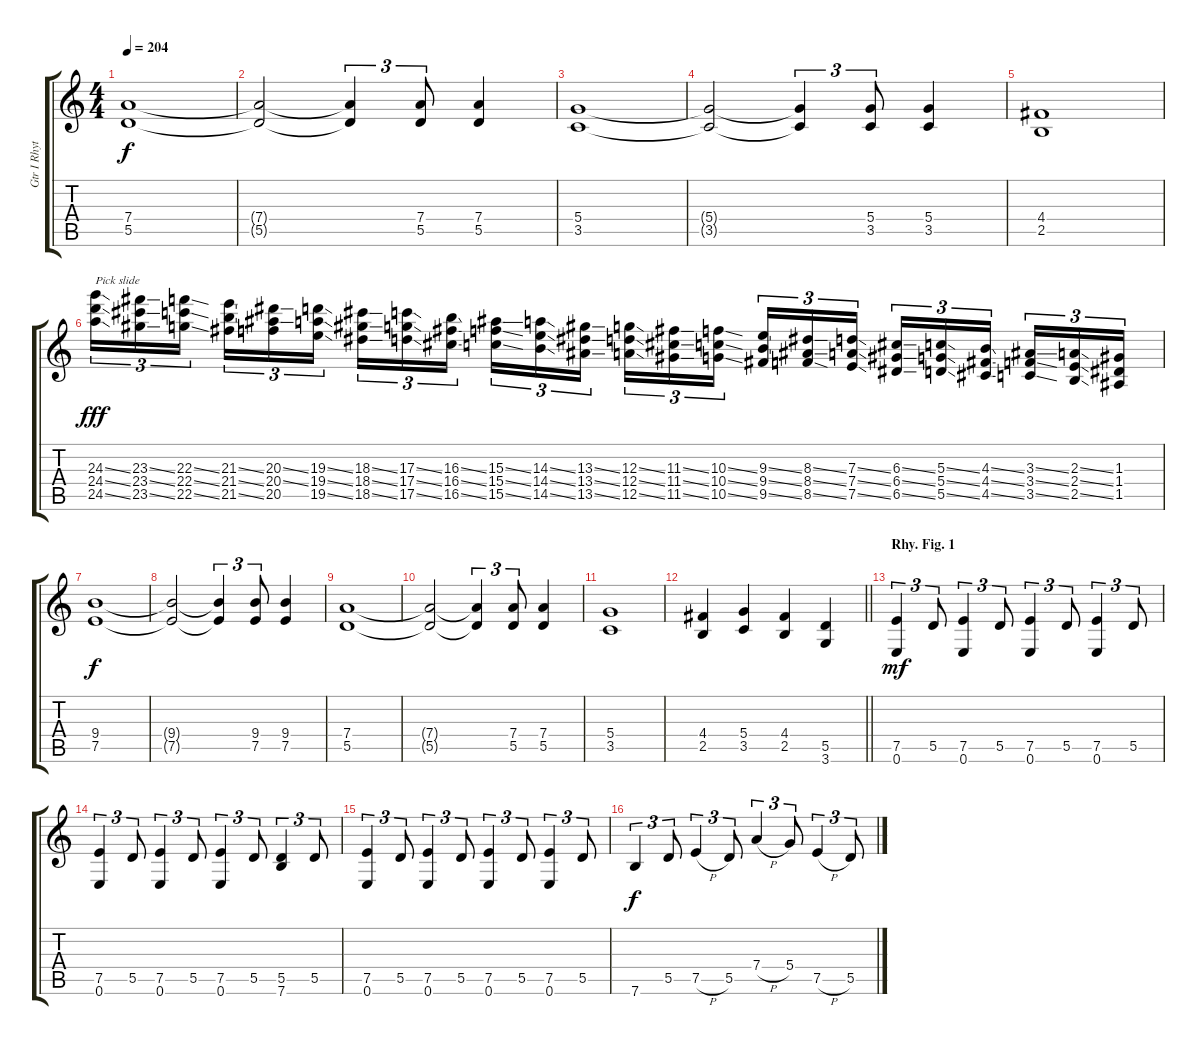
\track ("Gtr I Rhytm" "Gtr I Rhyt") {instrument overdrivenguitar}
\staff {score tabs}
\tuning (E4 B3 G3 D3 A2 E2) {hide}
\ts (4 4)
\tempo 204
\clef g2
\ks c
(7.4 5.5).1{dy f} |
(7.4{t} 5.5{t}).2 (7.4{t} 5.5{t}).4{tu (3 2)} (7.4 5.5).8{tu (3 2)} (7.4 5.5).4 |
(5.4 3.5).1 |
(5.4{t} 3.5{t}).2 (5.4{t} 3.5{t}).4{tu (3 2)} (5.4 3.5).8{tu (3 2)} (5.4 3.5).4 |
(4.4 2.5).1 |
(24.3{ss} 24.4{ss} 24.5{ss}).16{tu (3 2) txt "Pick slide" dy fff instrument guitarfretnoise} (23.3{ss} 23.4{ss} 23.5{ss}).16{tu (3 2)} (22.3{ss} 22.4{ss} 22.5{ss}).16{tu (3 2) beam splitsecondary} (21.3{ss} 21.4{ss} 21.5{ss}).16{tu (3 2)} (20.3{ss} 20.4{ss} 20.5).16{tu (3 2)} (19.3{ss} 19.4{ss} 19.5{ss}).16{tu (3 2)} (18.3{ss} 18.4{ss} 18.5{ss}).16{tu (3 2)} (17.3{ss} 17.4{ss} 17.5{ss}).16{tu (3 2)} (16.3{ss} 16.4{ss} 16.5{ss}).16{tu (3 2) beam splitsecondary} (15.3{ss} 15.4{ss} 15.5{ss}).16{tu (3 2)} (14.3{ss} 14.4{ss} 14.5{ss}).16{tu (3 2)} (13.3{ss} 13.4{ss} 13.5{ss}).16{tu (3 2)} (12.3{ss} 12.4{ss} 12.5{ss}).16{tu (3 2)} (11.3{ss} 11.4{ss} 11.5{ss}).16{tu (3 2)} (10.3{ss} 10.4{ss} 10.5{ss}).16{tu (3 2) beam splitsecondary} (9.3{ss} 9.4{ss} 9.5{ss}).16{tu (3 2)} (8.3{ss} 8.4{ss} 8.5{ss}).16{tu (3 2)} (7.3{ss} 7.4{ss} 7.5{ss}).16{tu (3 2)} (6.3{ss} 6.4{ss} 6.5{ss}).16{tu (3 2)} (5.3{ss} 5.4{ss} 5.5{ss}).16{tu (3 2)} (4.3{ss} 4.4{ss} 4.5{ss}).16{tu (3 2) beam splitsecondary} (3.3{ss} 3.4{ss} 3.5{ss}).16{tu (3 2)} (2.3{ss} 2.4{ss} 2.5{ss}).16{tu (3 2)} (1.3 1.4 1.5).16{tu (3 2)} |
(9.4 7.5).1{dy f instrument overdrivenguitar} |
(9.4{t} 7.5{t}).2 (9.4{t} 7.5{t}).4{tu (3 2)} (9.4 7.5).8{tu (3 2)} (9.4 7.5).4 |
(7.4 5.5).1 |
(7.4{t} 5.5{t}).2 (7.4{t} 5.5{t}).4{tu (3 2)} (7.4 5.5).8{tu (3 2)} (7.4 5.5).4 |
(5.4 3.5).1 |
\barLineRight lightlight
(4.4 2.5).4 (5.4 3.5).4 (4.4 2.5).4 (5.5 3.6).4 |
\section ("" "Rhy. Fig. 1")
(7.5 0.6).4{tu (3 2) dy mf} 5.5.8{tu (3 2)} (7.5 0.6).4{tu (3 2)} 5.5.8{tu (3 2)} (7.5 0.6).4{tu (3 2)} 5.5.8{tu (3 2)} (7.5 0.6).4{tu (3 2)} 5.5.8{tu (3 2)} |
(7.5 0.6).4{tu (3 2)} 5.5.8{tu (3 2)} (7.5 0.6).4{tu (3 2)} 5.5.8{tu (3 2)} (7.5 0.6).4{tu (3 2)} 5.5.8{tu (3 2)} (5.5 7.6).4{tu (3 2)} 5.5.8{tu (3 2)} |
(7.5 0.6).4{tu (3 2)} 5.5.8{tu (3 2)} (7.5 0.6).4{tu (3 2)} 5.5.8{tu (3 2)} (7.5 0.6).4{tu (3 2)} 5.5.8{tu (3 2)} (7.5 0.6).4{tu (3 2)} 5.5.8{tu (3 2)} |
7.6.4{tu (3 2) dy f} 5.5.8{tu (3 2)} 7.5{h}.4{tu (3 2)} 5.5.8{tu (3 2)} 7.4{h}.4{tu (3 2)} 5.4.8{tu (3 2)} 7.5{h}.4{tu (3 2)} 5.5.8{tu (3 2)}
